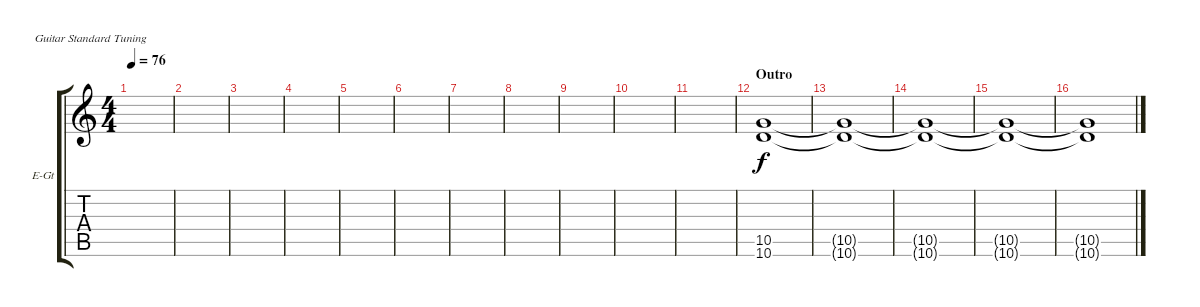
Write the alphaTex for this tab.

\defaultSystemsLayout 4
\bracketExtendMode groupsimilarinstruments
\firstSystemTrackNameOrientation horizontal
\otherSystemsTrackNameOrientation horizontal
\track ("Ben Kasica" "E-Gt") {instrument electricguitarclean}
\staff {score tabs}
\tuning (E4 B3 G3 D3 A2 E2)
\ts (4 4)
\tempo 76
\clef g2
\ks c
|
|
|
|
|
|
|
|
|
|
|
\section ("" "Outro")
(10.5 10.6).1 |
(10.5{t} 10.6{t}).1 |
(10.5{t} 10.6{t}).1 |
(10.5{t} 10.6{t}).1 |
(10.5{t} 10.6{t}).1
